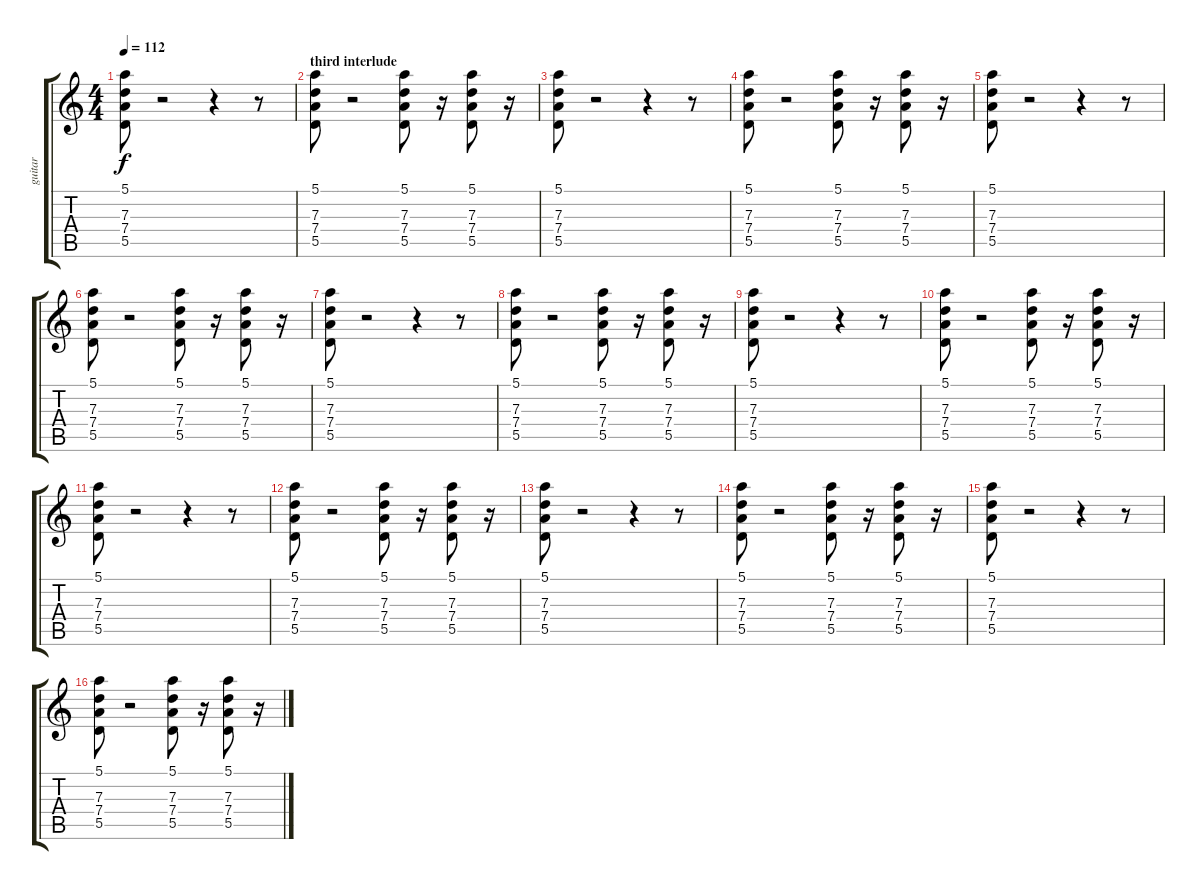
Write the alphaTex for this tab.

\track ("guitar" "guitar") {instrument distortionguitar}
\staff {score tabs}
\tuning (E4 B3 G3 D3 A2 E2) {hide}
\ts (4 4)
\tempo 112
\clef g2
\ks c
(5.1 7.3 7.4 5.5).8{dy f} r.2 r.4 r.8 |
\section ("" "third interlude")
(5.1 7.3 7.4 5.5).8 r.2 (5.1 7.3 7.4 5.5).8 r.16 (5.1 7.3 7.4 5.5).8 r.16 |
(5.1 7.3 7.4 5.5).8 r.2 r.4 r.8 |
(5.1 7.3 7.4 5.5).8 r.2 (5.1 7.3 7.4 5.5).8 r.16 (5.1 7.3 7.4 5.5).8 r.16 |
(5.1 7.3 7.4 5.5).8 r.2 r.4 r.8 |
(5.1 7.3 7.4 5.5).8 r.2 (5.1 7.3 7.4 5.5).8 r.16 (5.1 7.3 7.4 5.5).8 r.16 |
(5.1 7.3 7.4 5.5).8 r.2 r.4 r.8 |
(5.1 7.3 7.4 5.5).8 r.2 (5.1 7.3 7.4 5.5).8 r.16 (5.1 7.3 7.4 5.5).8 r.16 |
(5.1 7.3 7.4 5.5).8 r.2 r.4 r.8 |
(5.1 7.3 7.4 5.5).8 r.2 (5.1 7.3 7.4 5.5).8 r.16 (5.1 7.3 7.4 5.5).8 r.16 |
(5.1 7.3 7.4 5.5).8 r.2 r.4 r.8 |
(5.1 7.3 7.4 5.5).8 r.2 (5.1 7.3 7.4 5.5).8 r.16 (5.1 7.3 7.4 5.5).8 r.16 |
(5.1 7.3 7.4 5.5).8 r.2 r.4 r.8 |
(5.1 7.3 7.4 5.5).8 r.2 (5.1 7.3 7.4 5.5).8 r.16 (5.1 7.3 7.4 5.5).8 r.16 |
(5.1 7.3 7.4 5.5).8 r.2 r.4 r.8 |
(5.1 7.3 7.4 5.5).8 r.2 (5.1 7.3 7.4 5.5).8 r.16 (5.1 7.3 7.4 5.5).8 r.16
